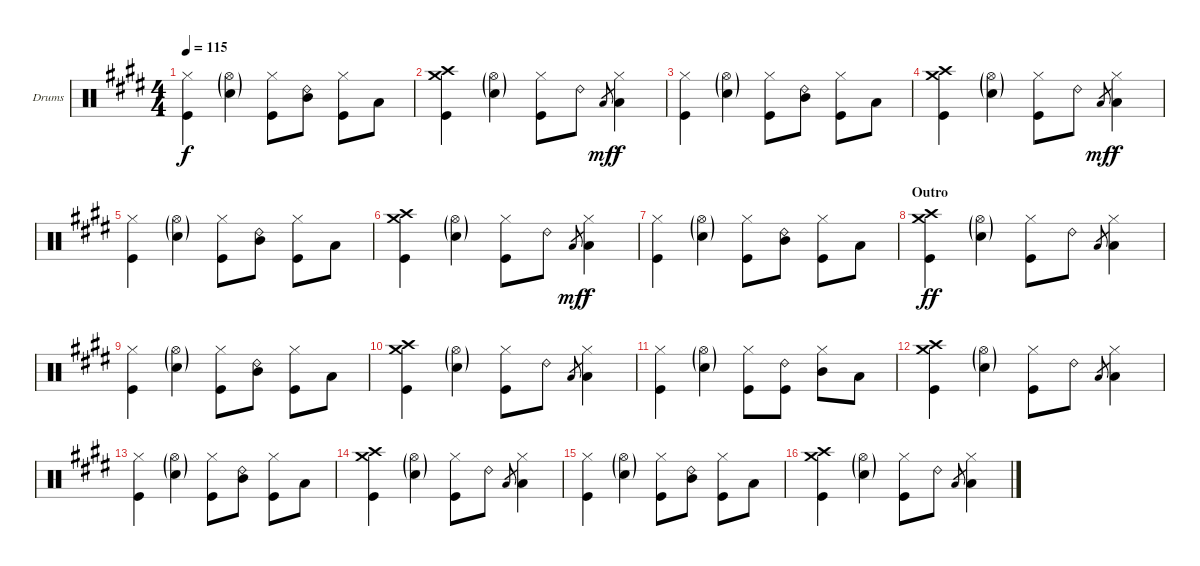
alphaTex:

\defaultSystemsLayout 4
\bracketExtendMode groupsimilarinstruments
\useSystemSignSeparator
\multiTrackTrackNamePolicy allsystems
\firstSystemTrackNameOrientation horizontal
\otherSystemsTrackNameOrientation horizontal
\track ("Drums" "Drums") {instrument percussion}
\staff {score}
\articulation defaults
\ts (4 4)
\tempo 115
\clef neutral
\scale
0.259366
\ks e
("Hi-Hat (closed)" "Kick (hit)").4{dy f} ("Hi-Hat (open)"{g} "Snare (hit) 2"{g}).4 ("Hi-Hat (closed)" "Kick (hit)").8 ("Ride (bell) 2" "Mid Tom (hit)").8 ("Hi-Hat (closed)" "Kick (hit)").8 "Low Tom (hit)".8 |
\scale
0.240634 ("Crash medium (hit)" "Crash high (hit)" "Kick (hit)").4 ("Hi-Hat (open)"{g} "Snare (hit) 2"{g}).4 ("Hi-Hat (closed)" "Kick (hit)").8 "Ride (bell) 2".8 "Low Tom (hit)".8{gr dy mf} ("Hi-Hat (closed)" "Low Tom (hit)").4{dy f} |
\scale
0.259366 ("Hi-Hat (closed)" "Kick (hit)").4 ("Hi-Hat (open)"{g} "Snare (hit) 2"{g}).4 ("Hi-Hat (closed)" "Kick (hit)").8 ("Ride (bell) 2" "Mid Tom (hit)").8 ("Hi-Hat (closed)" "Kick (hit)").8 "Low Tom (hit)".8 |
\scale
0.240634 ("Crash medium (hit)" "Crash high (hit)" "Kick (hit)").4 ("Hi-Hat (open)"{g} "Snare (hit) 2"{g}).4 ("Hi-Hat (closed)" "Kick (hit)").8 "Ride (bell) 2".8 "Low Tom (hit)".8{gr dy mf} ("Hi-Hat (closed)" "Low Tom (hit)").4{dy f} |
\scale
0.259366 ("Hi-Hat (closed)" "Kick (hit)").4 ("Hi-Hat (open)"{g} "Snare (hit) 2"{g}).4 ("Hi-Hat (closed)" "Kick (hit)").8 ("Ride (bell) 2" "Mid Tom (hit)").8 ("Hi-Hat (closed)" "Kick (hit)").8 "Low Tom (hit)".8 |
\scale
0.240634 ("Crash medium (hit)" "Crash high (hit)" "Kick (hit)").4 ("Hi-Hat (open)"{g} "Snare (hit) 2"{g}).4 ("Hi-Hat (closed)" "Kick (hit)").8 "Ride (bell) 2".8 "Low Tom (hit)".8{gr dy mf} ("Hi-Hat (closed)" "Low Tom (hit)").4{dy f} |
\scale
0.259366 ("Hi-Hat (closed)" "Kick (hit)").4 ("Hi-Hat (open)"{g} "Snare (hit) 2"{g}).4 ("Hi-Hat (closed)" "Kick (hit)").8 ("Ride (bell) 2" "Mid Tom (hit)").8 ("Hi-Hat (closed)" "Kick (hit)").8 "Low Tom (hit)".8 |
\section ("" "Outro")
\scale
0.240634 ("Crash medium (hit)" "Crash high (hit)" "Kick (hit)").4{dy ff} ("Hi-Hat (open)"{g} "Snare (hit) 2"{g}).4 ("Hi-Hat (closed)" "Kick (hit)").8 "Ride (bell) 2".8 "Low Tom (hit)".8{gr} ("Hi-Hat (closed)" "Low Tom (hit)").4 |
\scale
0.259366 ("Hi-Hat (closed)" "Kick (hit)").4 ("Hi-Hat (open)"{g} "Snare (hit) 2"{g}).4 ("Hi-Hat (closed)" "Kick (hit)").8 ("Ride (bell) 2" "Mid Tom (hit)").8 ("Hi-Hat (closed)" "Kick (hit)").8 "Low Tom (hit)".8 |
\scale
0.240634 ("Crash medium (hit)" "Crash high (hit)" "Kick (hit)").4 ("Hi-Hat (open)"{g} "Snare (hit) 2"{g}).4 ("Hi-Hat (closed)" "Kick (hit)").8 "Ride (bell) 2".8 "Low Tom (hit)".8{gr} ("Hi-Hat (closed)" "Low Tom (hit)").4 |
\scale
0.259366 ("Hi-Hat (closed)" "Kick (hit)").4 ("Hi-Hat (open)"{g} "Snare (hit) 2"{g}).4 ("Hi-Hat (closed)" "Kick (hit)").8 ("Ride (bell) 2" "Kick (hit)").8 ("Hi-Hat (closed)" "Mid Tom (hit)").8 "Low Tom (hit)".8 |
\scale
0.240634 ("Crash medium (hit)" "Crash high (hit)" "Kick (hit)").4 ("Hi-Hat (open)"{g} "Snare (hit) 2"{g}).4 ("Hi-Hat (closed)" "Kick (hit)").8 "Ride (bell) 2".8 "Low Tom (hit)".8{gr} ("Hi-Hat (closed)" "Low Tom (hit)").4 |
\scale
0.259366 ("Hi-Hat (closed)" "Kick (hit)").4 ("Hi-Hat (open)"{g} "Snare (hit) 2"{g}).4 ("Hi-Hat (closed)" "Kick (hit)").8 ("Ride (bell) 2" "Mid Tom (hit)").8 ("Hi-Hat (closed)" "Kick (hit)").8 "Low Tom (hit)".8 |
\scale
0.240634 ("Crash medium (hit)" "Crash high (hit)" "Kick (hit)").4 ("Hi-Hat (open)"{g} "Snare (hit) 2"{g}).4 ("Hi-Hat (closed)" "Kick (hit)").8 "Ride (bell) 2".8 "Low Tom (hit)".8{gr} ("Hi-Hat (closed)" "Low Tom (hit)").4 |
\scale
0.259366 ("Hi-Hat (closed)" "Kick (hit)").4 ("Hi-Hat (open)"{g} "Snare (hit) 2"{g}).4 ("Hi-Hat (closed)" "Kick (hit)").8 ("Ride (bell) 2" "Mid Tom (hit)").8 ("Hi-Hat (closed)" "Kick (hit)").8 "Low Tom (hit)".8 |
\scale
0.240634 ("Crash medium (hit)" "Crash high (hit)" "Kick (hit)").4 ("Hi-Hat (open)"{g} "Snare (hit) 2"{g}).4 ("Hi-Hat (closed)" "Kick (hit)").8 "Ride (bell) 2".8 "Low Tom (hit)".8{gr} ("Hi-Hat (closed)" "Low Tom (hit)").4
